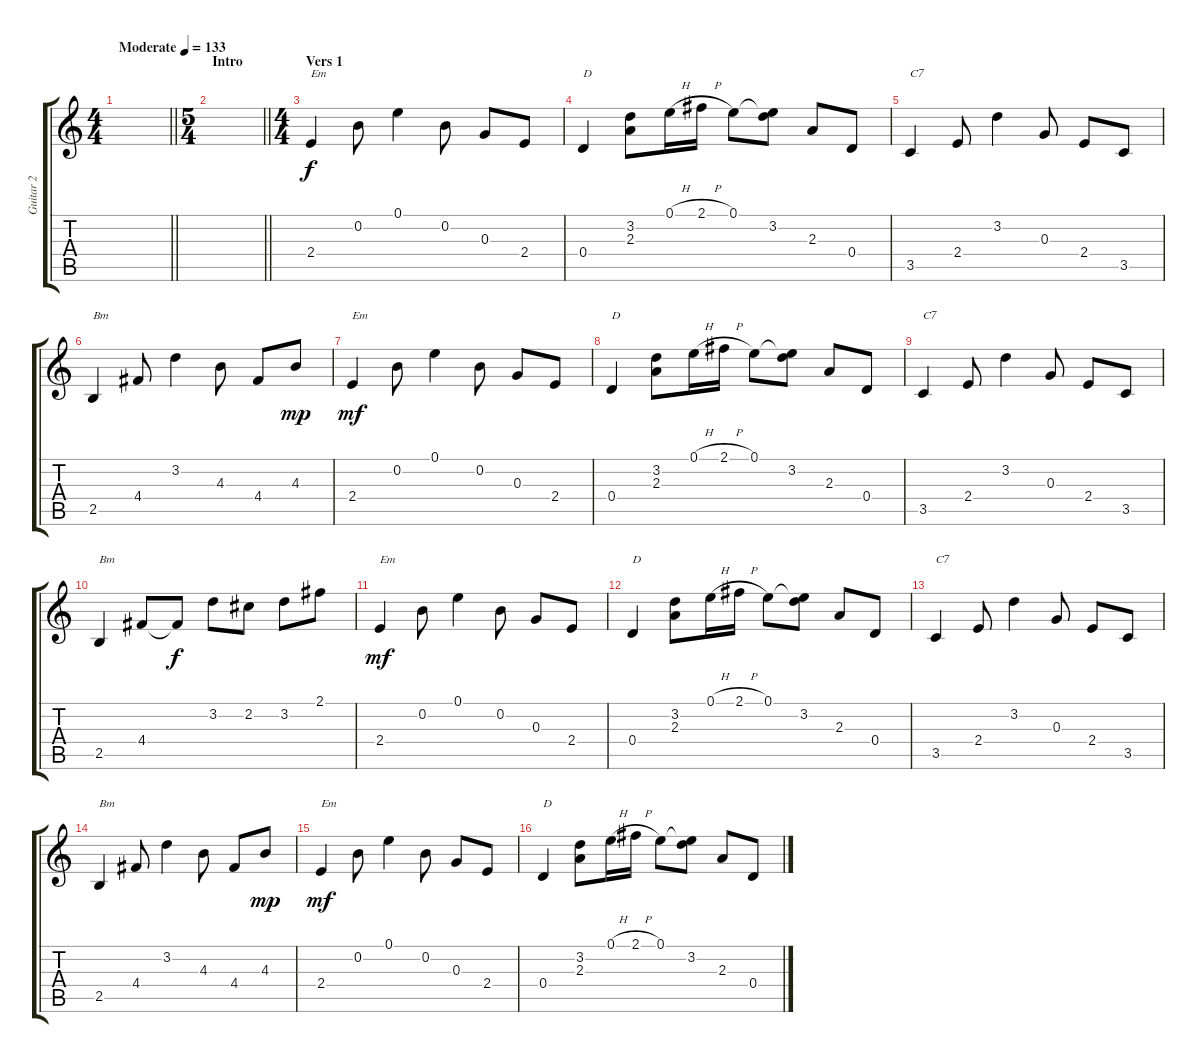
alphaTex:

\track ("Guitar 2" "Guitar 2") {instrument electricguitarclean}
\staff {score tabs}
\tuning (E4 B3 G3 D3 A2 E2) {hide}
\ts (4 4)
\tempo (133 "Moderate")
\clef g2
\barLineRight lightlight
\ks c
|
\ts (5 4)
\section ("" "Intro")
\barLineRight lightlight
|
\ts (4 4)
\section ("" "Vers 1")
2.4.4{txt "Em"} 0.2.8 0.1.4 0.2.8 0.3.8 2.4.8 |
0.4.4{txt "D"} (3.2 2.3).8 0.1{h}.16 2.1{h}.16 0.1.8 (0.1{t} 3.2).8 2.3.8 0.4.8 |
3.5.4{txt "C7"} 2.4.8 3.2.4 0.3.8 2.4.8 3.5.8 |
2.5.4{txt "Bm"} 4.4.8 3.2.4 4.3.8 4.4.8 4.3.8{dy mp} |
2.4.4{txt "Em" dy mf} 0.2.8 0.1.4 0.2.8 0.3.8 2.4.8 |
0.4.4{txt "D"} (3.2 2.3).8 0.1{h}.16 2.1{h}.16 0.1.8 (0.1{t} 3.2).8 2.3.8 0.4.8 |
3.5.4{txt "C7"} 2.4.8 3.2.4 0.3.8 2.4.8 3.5.8 |
2.5.4{txt "Bm"} 4.4.8 4.4{t}.8{dy f} 3.2.8 2.2.8 3.2.8 2.1.8 |
2.4.4{txt "Em" dy mf} 0.2.8 0.1.4 0.2.8 0.3.8 2.4.8 |
0.4.4{txt "D"} (3.2 2.3).8 0.1{h}.16 2.1{h}.16 0.1.8 (0.1{t} 3.2).8 2.3.8 0.4.8 |
3.5.4{txt "C7"} 2.4.8 3.2.4 0.3.8 2.4.8 3.5.8 |
2.5.4{txt "Bm"} 4.4.8 3.2.4 4.3.8 4.4.8 4.3.8{dy mp} |
2.4.4{txt "Em" dy mf} 0.2.8 0.1.4 0.2.8 0.3.8 2.4.8 |
0.4.4{txt "D"} (3.2 2.3).8 0.1{h}.16 2.1{h}.16 0.1.8 (0.1{t} 3.2).8 2.3.8 0.4.8
